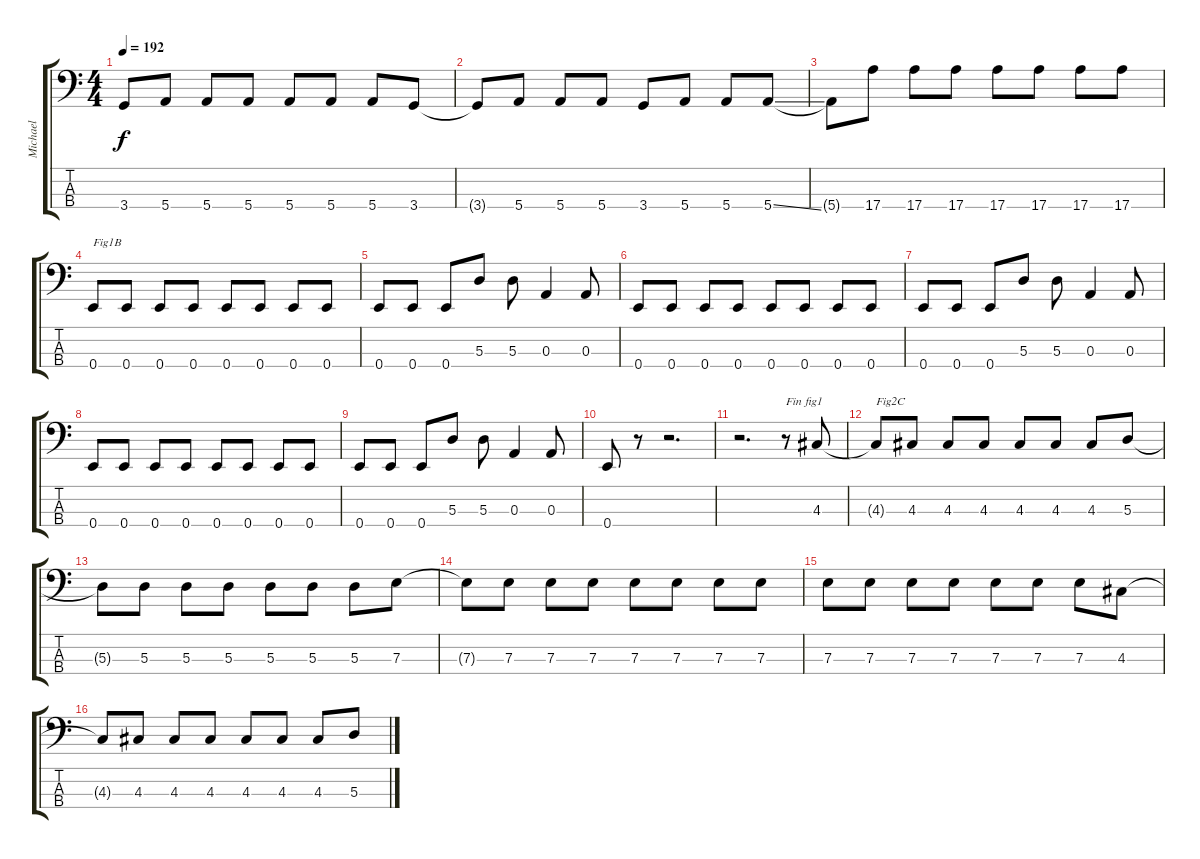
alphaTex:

\track ("Michael" "Michael") {instrument electricbasspick}
\staff {score tabs}
\tuning (G2 D2 A1 E1) {hide}
\ts (4 4)
\tempo 192
\clef f4
\ks c
3.4{t}.8{dy f} 5.4.8 5.4.8 5.4.8 5.4.8 5.4.8 5.4.8 3.4.8 |
3.4{t}.8 5.4.8 5.4.8 5.4.8 3.4.8 5.4.8 5.4.8 5.4{ss}.8 |
5.4{t}.8 17.4.8 17.4.8 17.4.8 17.4.8 17.4.8 17.4.8 17.4.8 |
0.4.8{txt "Fig1B"} 0.4.8 0.4.8 0.4.8 0.4.8 0.4.8 0.4.8 0.4.8 |
0.4.8 0.4.8 0.4.8 5.3.8 5.3.8 0.3.4 0.3.8 |
0.4.8 0.4.8 0.4.8 0.4.8 0.4.8 0.4.8 0.4.8 0.4.8 |
0.4.8 0.4.8 0.4.8 5.3.8 5.3.8 0.3.4 0.3.8 |
0.4.8 0.4.8 0.4.8 0.4.8 0.4.8 0.4.8 0.4.8 0.4.8 |
0.4.8 0.4.8 0.4.8 5.3.8 5.3.8 0.3.4 0.3.8 |
0.4.8 r.8 r.2{d} |
r.2{d} r.8{txt "Fin fig1"} 4.3.8 |
4.3{t}.8{txt "Fig2C"} 4.3.8 4.3.8 4.3.8 4.3.8 4.3.8 4.3.8 5.3.8 |
5.3{t}.8 5.3.8 5.3.8 5.3.8 5.3.8 5.3.8 5.3.8 7.3.8 |
7.3{t}.8 7.3.8 7.3.8 7.3.8 7.3.8 7.3.8 7.3.8 7.3.8 |
7.3.8 7.3.8 7.3.8 7.3.8 7.3.8 7.3.8 7.3.8 4.3.8 |
4.3{t}.8 4.3.8 4.3.8 4.3.8 4.3.8 4.3.8 4.3.8 5.3.8
